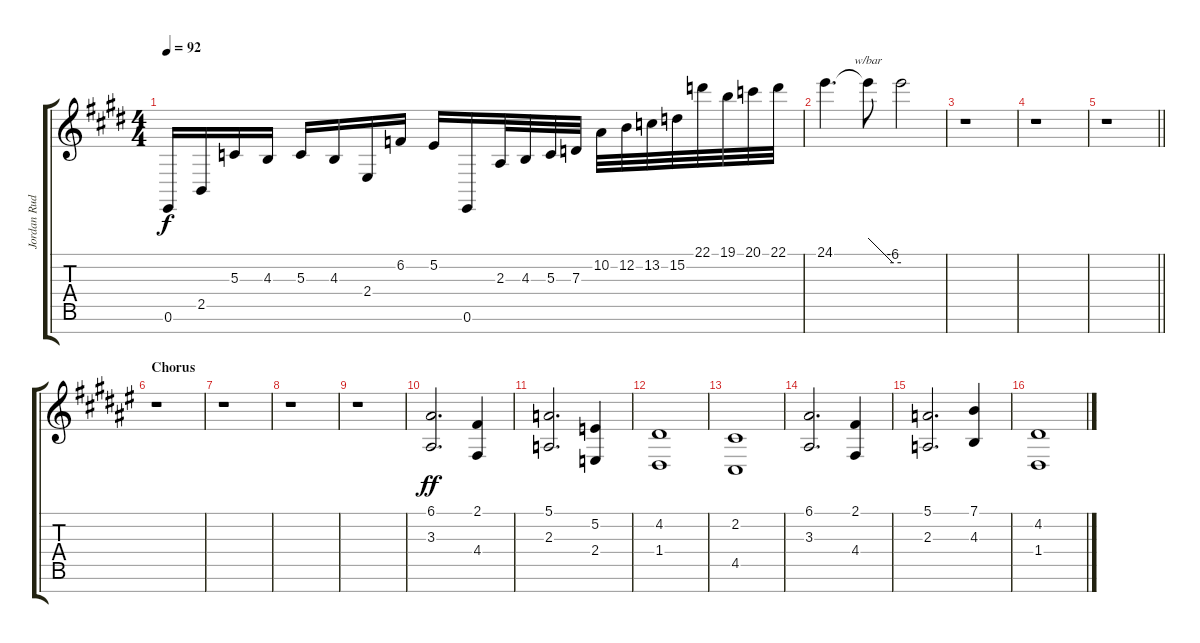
\track ("Jordan Rudess" "Jordan Rud") {instrument synthstrings2}
\staff {score tabs}
\tuning (E4 B3 G3 D3 A2 E2 B1) {hide}
\ts (4 4)
\tempo 92
\clef g2
\ks e
0.6.16{dy f} 2.5.16 5.3.16 4.3.16 5.3.16 4.3.16 2.4.16 6.2.16 5.2.16 0.6.16 2.3.32 4.3.32 5.3.32 7.3.32 10.2.32 12.2.32 13.2.32 15.2.32 22.1.32 19.1.32 20.1.32 22.1.32 |
24.1.4{d} 24.1{t}.8{tbe (custom default 0 0 45 -24 60 -24)} 24.1{t}.2 |
r.1 |
r.1 |
\barLineRight lightlight
r.1 |
\section ("" "Chorus")
\ks f#
r.1 |
r.1 |
r.1 |
r.1 |
(6.1 3.3).2{d dy ff volume 13 instrument synthstrings2} (2.1 4.4).4 |
(5.1 2.3).2{d} (5.2 2.4).4 |
(4.2 1.4).1 |
(2.2 4.5).1 |
(6.1 3.3).2{d} (2.1 4.4).4 |
(5.1 2.3).2{d} (7.1 4.3).4 |
(4.2 1.4).1
